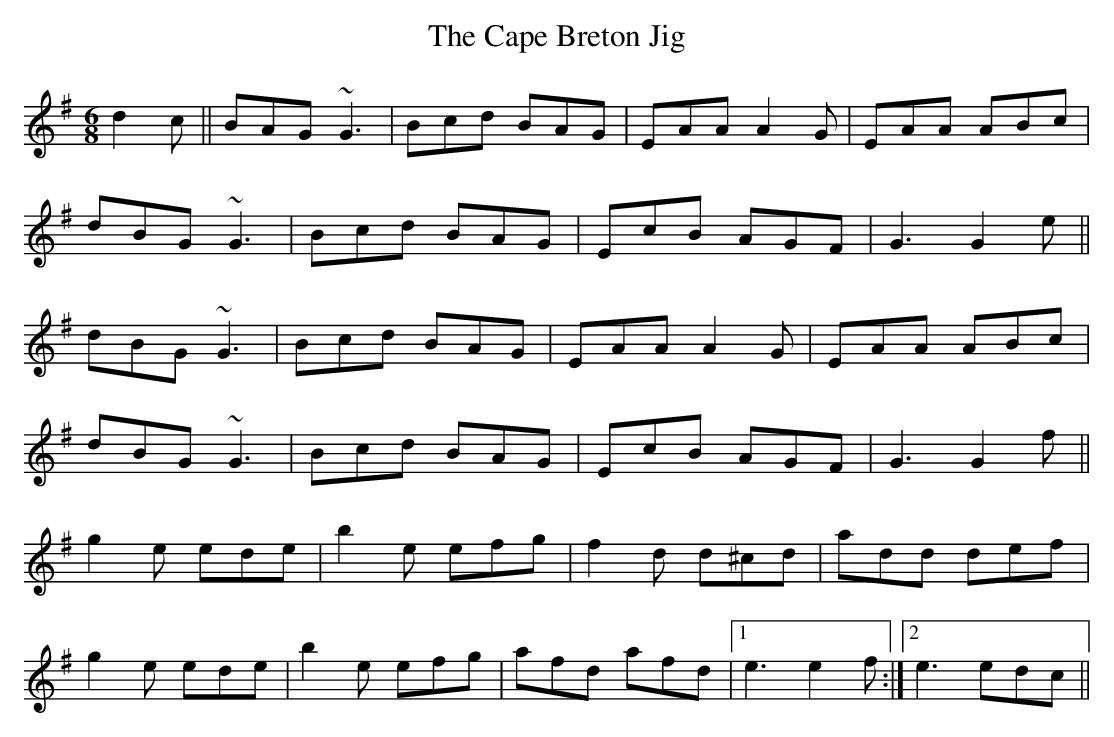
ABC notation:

X:1
T:Cape Breton Jig, The
M:6/8
L:1/8
K:G
d2c||BAG ~G3|Bcd BAG|EAA A2G|EAA ABc|
dBG ~G3|Bcd BAG|EcB AGF| G3 G2e||
dBG ~G3|Bcd BAG|EAA A2G|EAA ABc|
dBG ~G3|Bcd BAG|EcB AGF|G3 G2f||
g2e ede|b2e efg|f2d d^cd|add def|
g2e ede|b2e efg|afd afd|1 e3 e2f:|2 e3 edc ||
